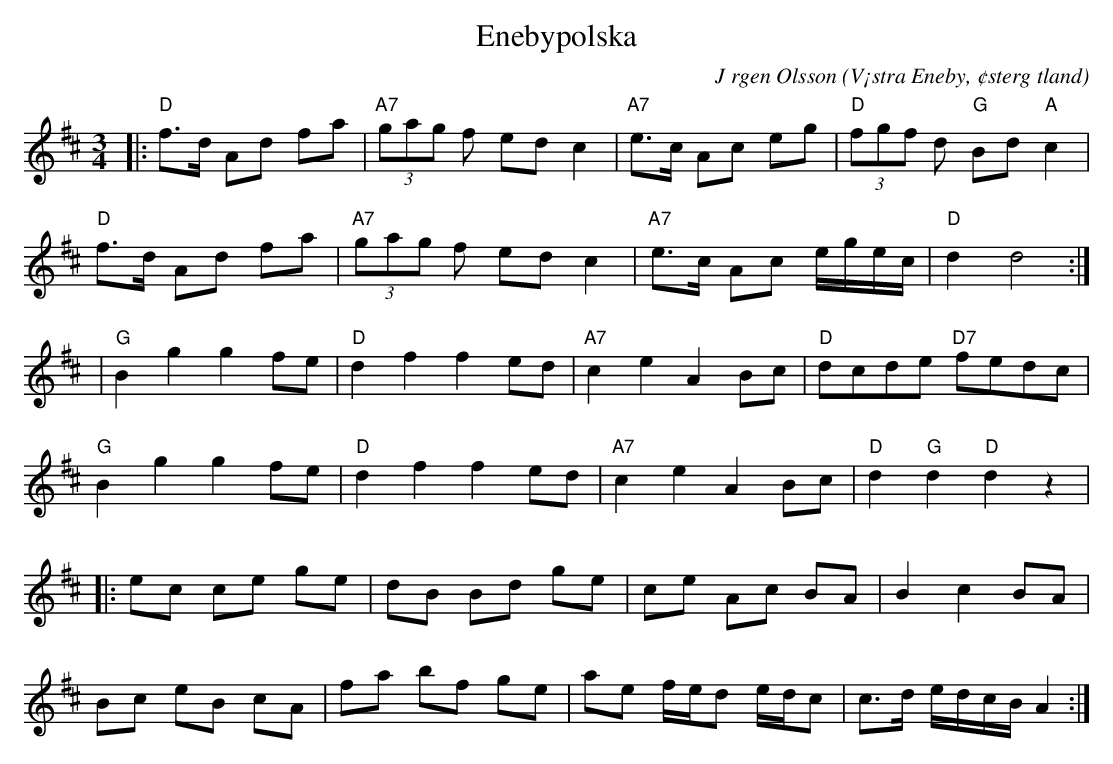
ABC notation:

X:1
T:Enebypolska
C:J rgen Olsson
O:V¡stra Eneby, ¢sterg tland
M:3/4
L:1/8
K:D
|: "D"f>d Ad fa | "A7"(3gag f ed c2 | "A7"e>c Ac eg | "D"(3fgf d "G"Bd "A"c2 |
   "D"f>d Ad fa | "A7"(3gag f ed c2 | "A7"e>c Ac e/g/e/c/ | "D"d2 d4:|
| "G"B2g2g2fe | "D"d2f2f2ed | "A7"c2e2A2Bc | "D"dcde "D7"fedc |
   "G"B2g2g2fe | "D"d2f2f2ed | "A7"c2e2A2Bc | "D"d2"G"d2"D"d2z2|
|:ec ce ge | dB Bd ge | ce Ac BA | B2 c2 BA |
Bc eB cA | fa bf ge | ae f/e/d e/d/c | c>d e/d/c/B/ A2 :|
